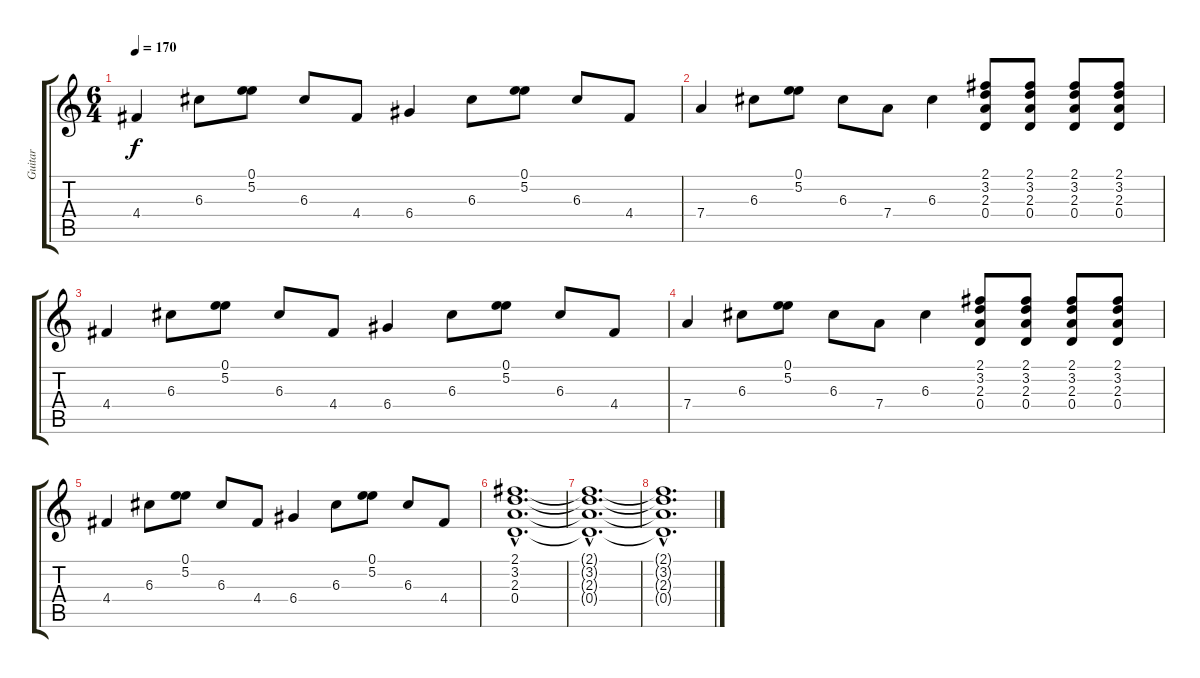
\track ("Guitar" "Guitar") {instrument acousticguitarsteel}
\staff {score tabs}
\tuning (E4 B3 G3 D3 A2 D2) {hide}
\ts (6 4)
\tempo 170
\clef g2
\ks c
4.4.4{dy f} 6.3.8 (0.1 5.2).8 6.3.8 4.4.8 6.4.4 6.3.8 (0.1 5.2).8 6.3.8 4.4.8 |
7.4.4 6.3.8 (0.1 5.2).8 6.3.8 7.4.8 6.3.4 (2.1 3.2 2.3 0.4).8 (2.1 3.2 2.3 0.4).8 (2.1 3.2 2.3 0.4).8 (2.1 3.2 2.3 0.4).8 |
4.4.4 6.3.8 (0.1 5.2).8 6.3.8 4.4.8 6.4.4 6.3.8 (0.1 5.2).8 6.3.8 4.4.8 |
7.4.4 6.3.8 (0.1 5.2).8 6.3.8 7.4.8 6.3.4 (2.1 3.2 2.3 0.4).8 (2.1 3.2 2.3 0.4).8 (2.1 3.2 2.3 0.4).8 (2.1 3.2 2.3 0.4).8 |
4.4.4 6.3.8 (0.1 5.2).8 6.3.8 4.4.8 6.4.4 6.3.8 (0.1 5.2).8 6.3.8 4.4.8 |
(2.1{hac} 3.2{hac} 2.3{hac} 0.4{hac}).1{d} |
(2.1{hac t} 3.2{hac t} 2.3{hac t} 0.4{hac t}).1{d volume 1} |
(2.1{hac t} 3.2{hac t} 2.3{hac t} 0.4{hac t}).1{d}
